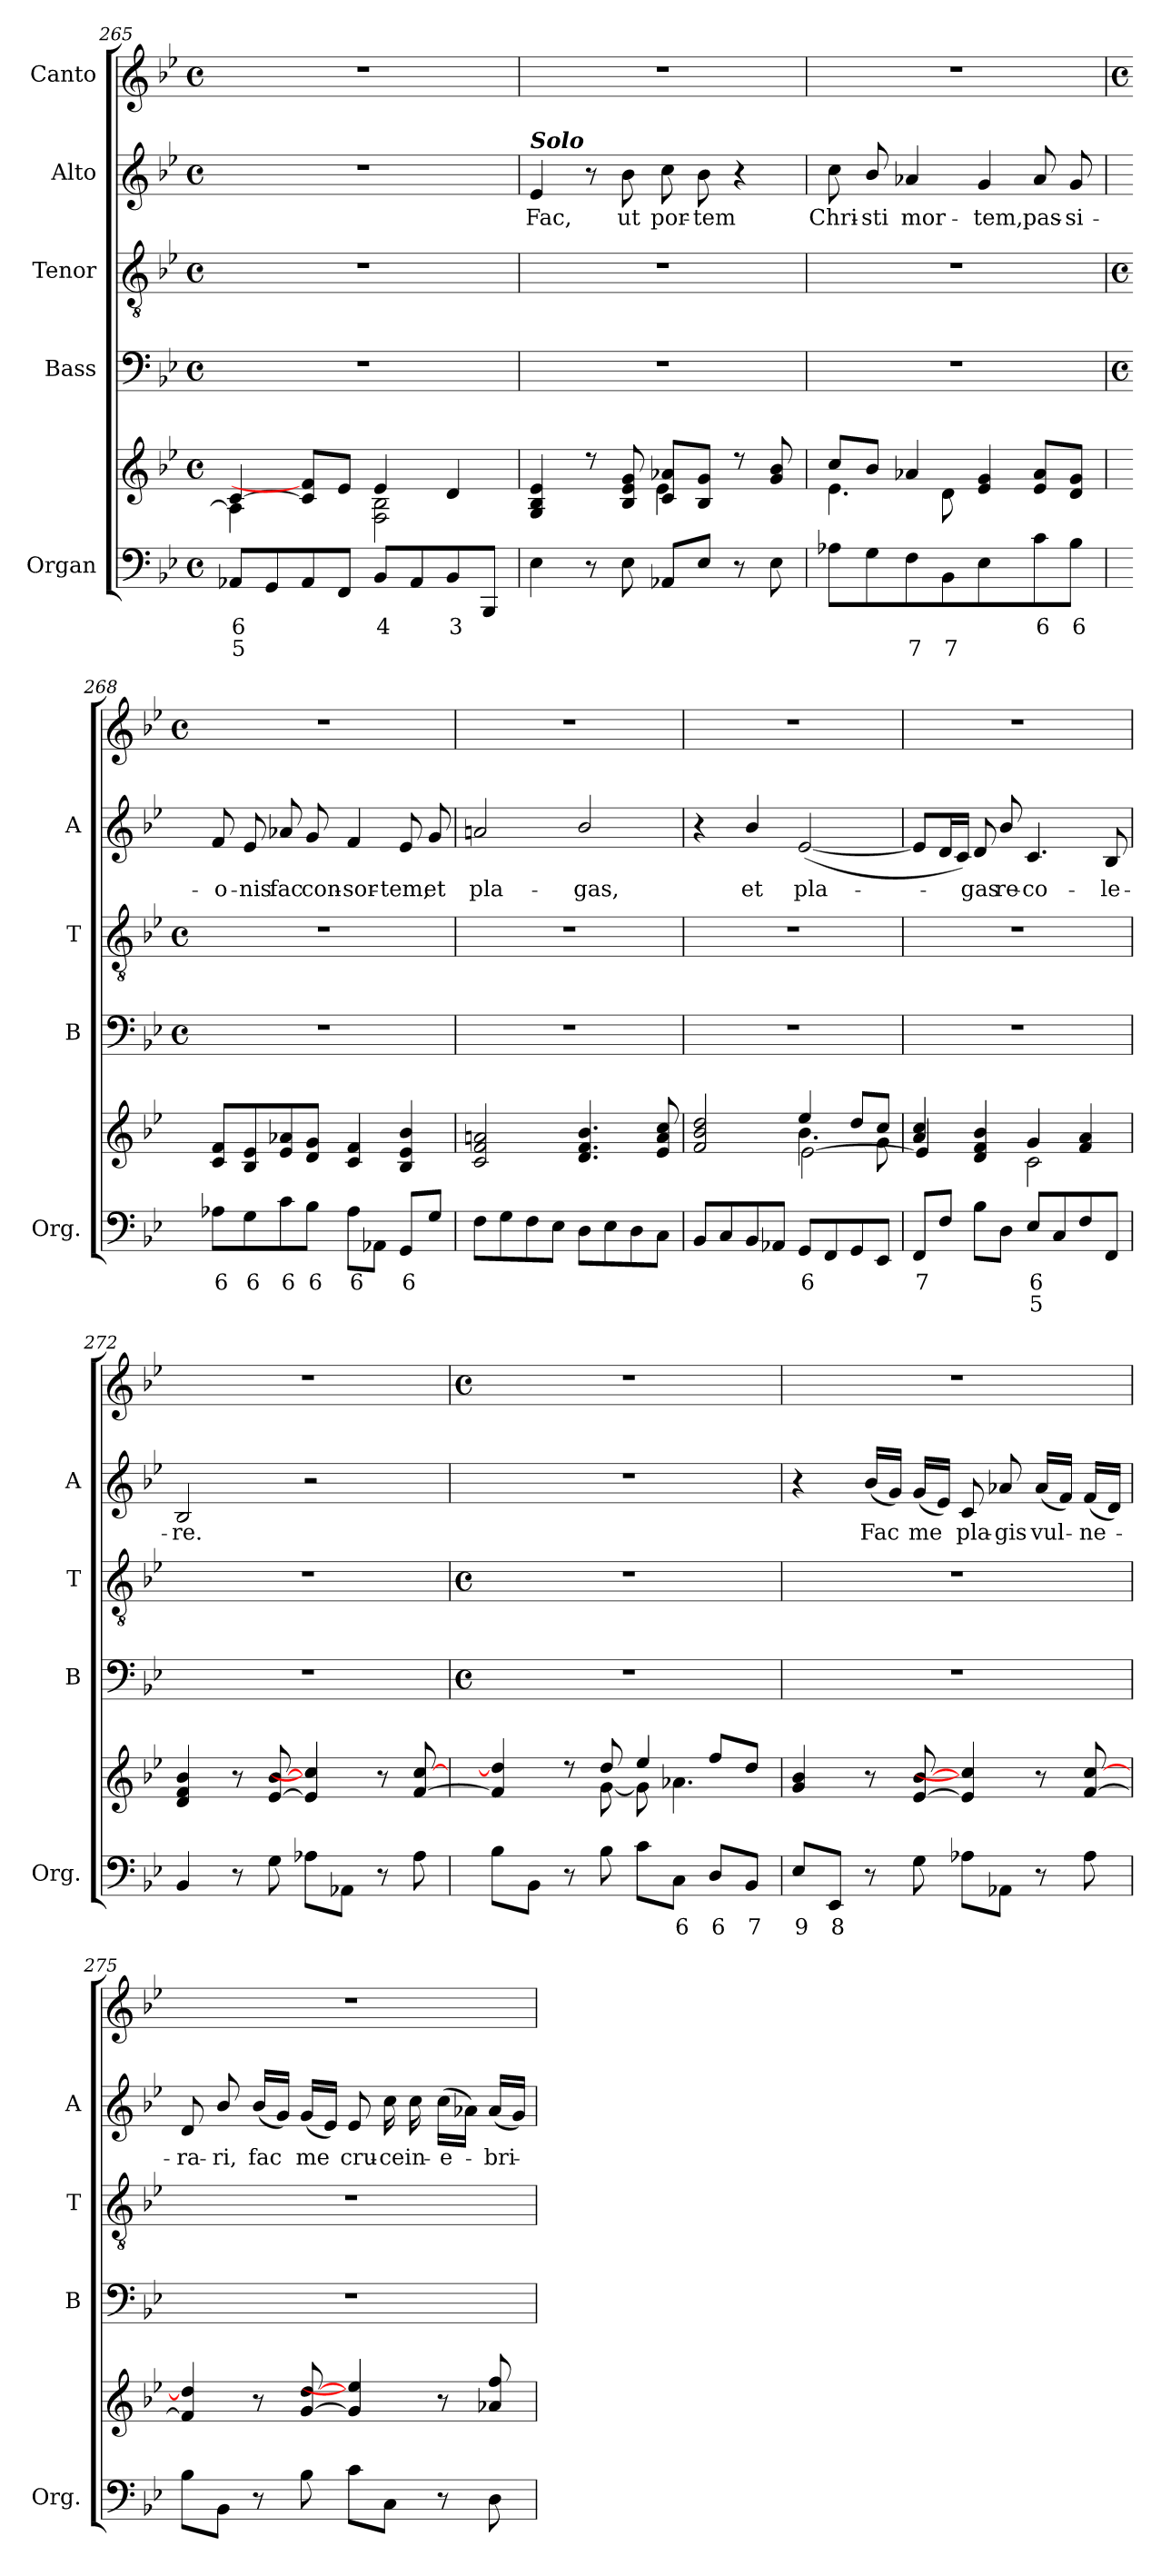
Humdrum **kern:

**kern	**text	**text	**kern	**kern	**kern	**kern	**text	**kern
*part5	*part5	*part5	*part5	*part4	*part3	*part2	*part2	*part1
*staff6	*staff6	*staff6	*staff5	*staff4	*staff3	*staff2	*staff2	*staff1
*I"Organ	*	*	*	*I"Bass	*I"Tenor	*I"Alto	*	*I"Canto
*I'Org.	*	*	*	*I'B	*I'T	*I'A	*	*
*clefF4	*	*	*clefG2	*clefF4	*clefGv2	*clefG2	*	*clefG2
*k[b-e-]	*	*	*k[b-e-]	*k[b-e-]	*k[b-e-]	*k[b-e-]	*	*k[b-e-]
*B-:	*	*	*B-:	*B-:	*B-:	*B-:	*	*B-:
*M4/4	*	*	*M4/4	*M4/4	*M4/4	*M4/4	*	*M4/4
*met(c)	*	*	*met(c)	*met(c)	*met(c)	*met(c)	*	*met(c)
=265	=265	=265	=265	=265	=265	=265	=265	=265
!	!LO:LY:b	!LO:LY:b	!	!	!	!	!	!
*	*	*	*^	*	*	*	*	*
*	*	*	*	*^	*	*	*	*	*
8AA-XL	6	5	[4c/	4A-\]	1ryy	1r	1r	1r	.	1r
8GG	.	.	.	.	.	.	.	.	.	.
8AA-	.	.	8c/] 8f/]L	4ryy	.	.	.	.	.	.
8FFJ	.	.	8e-/J	.	.	.	.	.	.	.
!	!LO:LY:b	!	!	!	!	!	!	!	!	!
8BB-L	4	.	4e-/	2F\ 2B-\	.	.	.	.	.	.
8AA-	.	.	.	.	.	.	.	.	.	.
!	!LO:LY:b	!	!	!	!	!	!	!	!	!
8BB-	3	.	4d/	.	.	.	.	.	.	.
8BBB-J	.	.	.	.	.	.	.	.	.	.
=266	=266	=266	=266	=266	=266	=266	=266	=266	=266	=266
!	!	!	!	!	!	!	!	!LO:TX:a:Bi:t=Solo	!	!
!	!	!	!	!	!	!	!	!	!LO:LY:b	!
4E-	.	.	4G/ 4B-/ 4e-/	2ryy	1ryy	1r	1r	4e-	Fac,	1r
8r	.	.	8r	.	.	.	.	8r	.	.
!	!	!	!	!	!	!	!	!	!LO:LY:b	!
8E-	.	.	8B-/ 8e-/ 8g/	.	.	.	.	8b-	ut	.
!	!	!	!	!	!	!	!	!	!LO:LY:b	!
8AA-XL	.	.	8c/ 8a-X/L	4e-\	.	.	.	8cc	por-	.
!	!	!	!	!	!	!	!	!	!LO:LY:b	!
8E-J	.	.	8B-/ 8g/J	.	.	.	.	8b-	-tem	.
8r	.	.	8r	4ryy	.	.	.	4r	.	.
8E-	.	.	8g/ 8b-/	.	.	.	.	.	.	.
=267	=267	=267	=267	=267	=267	=267	=267	=267	=267	=267
!	!	!	!	!	!	!	!	!	!LO:LY:b	!
8A-XL	.	.	8cc/L	4.e-\	1ryy	1r	1r	8cc	Chri-	1r
!	!	!	!	!	!	!	!	!	!LO:LY:b	!
8G	.	.	8b-/J	.	.	.	.	8b-/	-sti	.
!	!	!LO:LY:b	!	!	!	!	!	!	!LO:LY:b	!
8F	.	7	4a-X/	.	.	.	.	4a-X	mor-	.
!	!	!LO:LY:b	!	!	!	!	!	!	!	!
8BB-	.	7	.	8d\	.	.	.	.	.	.
!	!	!	!	!	!	!	!	!	!LO:LY:b	!
4E-	.	.	4e-/ 4g/	2ryy	.	.	.	4g	-tem,	.
!	!LO:LY:b	!	!	!	!	!	!	!	!LO:LY:b	!
8c	6	.	8e-/ 8a-/L	.	.	.	.	8a-	pas-	.
!	!LO:LY:b	!	!	!	!	!	!	!	!LO:LY:b	!
8B-J	6	.	8d/ 8g/J	.	.	.	.	8g	-si-	.
!!LO:LB:g=z
=268	=268	=268	=268	=268	=268	=268	=268	=268	=268	=268
*	*	*	*	*	*	*M4/4	*M4/4	*	*	*M4/4
*	*	*	*	*	*	*met(c)	*met(c)	*	*	*met(c)
!	!LO:LY:b	!	!	!	!	!	!	!	!LO:LY:b	!
8A-XL	6	.	8c/ 8f/L	1ryy	1ryy	1r	1r	8f	-o-	1r
!	!LO:LY:b	!	!	!	!	!	!	!	!LO:LY:b	!
8G	6	.	8B-/ 8e-/	.	.	.	.	8e-	-nis	.
!	!LO:LY:b	!	!	!	!	!	!	!	!LO:LY:b	!
8c	6	.	8e-/ 8a-X/	.	.	.	.	8a-X	fac	.
!	!LO:LY:b	!	!	!	!	!	!	!	!LO:LY:b	!
8B-J	6	.	8d/ 8g/J	.	.	.	.	8g	con-	.
!	!LO:LY:b	!	!	!	!	!	!	!	!LO:LY:b	!
8A-L	6	.	4c/ 4f/	.	.	.	.	4f	-sor-	.
8AA-XJ	.	.	.	.	.	.	.	.	.	.
!	!LO:LY:b	!	!	!	!	!	!	!	!LO:LY:b	!
8GGL	6	.	4B-/ 4e-/ 4b-/	.	.	.	.	8e-	-tem,	.
!	!	!	!	!	!	!	!	!	!LO:LY:b	!
8GJ	.	.	.	.	.	.	.	8g	et	.
=269	=269	=269	=269	=269	=269	=269	=269	=269	=269	=269
!	!	!	!	!	!	!	!	!	!LO:LY:b	!
8FL	.	.	2c/ 2f/ 2an/	1ryy	1ryy	1r	1r	2an	pla-	1r
8G	.	.	.	.	.	.	.	.	.	.
8F	.	.	.	.	.	.	.	.	.	.
8E-J	.	.	.	.	.	.	.	.	.	.
!	!	!	!	!	!	!	!	!	!LO:LY:b	!
8DL	.	.	4.d/ 4.f/ 4.b-/	.	.	.	.	2b-/	-gas,	.
8E-	.	.	.	.	.	.	.	.	.	.
8D	.	.	.	.	.	.	.	.	.	.
8CJ	.	.	8e-/ 8a/ 8cc/	.	.	.	.	.	.	.
=270	=270	=270	=270	=270	=270	=270	=270	=270	=270	=270
8BB-L	.	.	2f/ 2b-/ 2dd/	2ryy	2ryy	1r	1r	4r	.	1r
8C	.	.	.	.	.	.	.	.	.	.
!	!	!	!	!	!	!	!	!	!LO:LY:b	!
8BB-	.	.	.	.	.	.	.	4b-/	et	.
8AA-XJ	.	.	.	.	.	.	.	.	.	.
!	!LO:LY:b	!	!	!	!	!	!	!	!LO:LY:b	!
8GGL	6	.	4ee-/	4.b-\	[2e-\	.	.	(<[2e-	pla-	.
8FF	.	.	.	.	.	.	.	.	.	.
8GG	.	.	8dd/L	.	.	.	.	.	.	.
8EE-J	.	.	8cc/J	8g\	.	.	.	.	.	.
=271	=271	=271	=271	=271	=271	=271	=271	=271	=271	=271
!	!LO:LY:b	!	!	!	!	!	!	!	!	!
8FFL	7	.	4a/ 4cc/	2ryy	4e-/]	1r	1r	8e-L]	.	1r
8FJ	.	.	.	.	.	.	.	16dL	.	.
.	.	.	.	.	.	.	.	16cJJ)	.	.
!	!	!	!	!	!	!	!	!	!LO:LY:b	!
8B-L	.	.	4d/ 4f/ 4b-/	.	2.ryy	.	.	8d	gas	.
!	!	!	!	!	!	!	!	!	!LO:LY:b	!
8DJ	.	.	.	.	.	.	.	8b-/	re-	.
!	!LO:LY:b	!LO:LY:b	!	!	!	!	!	!	!LO:LY:b	!
8E-L	6	5	4g/	2c\	.	.	.	4.c/	-co-	.
8C	.	.	.	.	.	.	.	.	.	.
8F	.	.	4f/ 4a/	.	.	.	.	.	.	.
!	!	!	!	!	!	!	!	!	!LO:LY:b	!
8FFJ	.	.	.	.	.	.	.	8B-	-le-	.
=272	=272	=272	=272	=272	=272	=272	=272	=272	=272	=272
!	!	!	!	!	!	!	!	!	!LO:LY:b	!
4BB-	.	.	4d/ 4f/ 4b-/	1ryy	1ryy	1r	1r	2B-	-re.	1r
8r	.	.	8r	.	.	.	.	.	.	.
8G	.	.	[8e-/ [8b-/	.	.	.	.	.	.	.
8A-XL	.	.	4e-/] 4cc/]	.	.	.	.	2r	.	.
8AA-XJ	.	.	.	.	.	.	.	.	.	.
8r	.	.	8r	.	.	.	.	.	.	.
8A-	.	.	[8f/ [8cc/	.	.	.	.	.	.	.
!!LO:LB:g=z
=273	=273	=273	=273	=273	=273	=273	=273	=273	=273	=273
*	*	*	*	*	*	*M4/4	*M4/4	*	*	*M4/4
*	*	*	*	*	*	*met(c)	*met(c)	*	*	*met(c)
8B-L	.	.	4f/] 4dd/]	4.ryy	1ryy	1r	1r	1r	.	1r
8BB-J	.	.	.	.	.	.	.	.	.	.
8r	.	.	8r	.	.	.	.	.	.	.
8B-	.	.	8dd/	[8g\	.	.	.	.	.	.
8cL	.	.	4ee-/	8g\]	.	.	.	.	.	.
!	!LO:LY:b	!	!	!	!	!	!	!	!	!
8CJ	6	.	.	4.a-X\	.	.	.	.	.	.
!	!LO:LY:b	!	!	!	!	!	!	!	!	!
8DL	6	.	8ff/L	.	.	.	.	.	.	.
!	!LO:LY:b	!	!	!	!	!	!	!	!	!
8BB-J	7	.	8dd/J	.	.	.	.	.	.	.
=274	=274	=274	=274	=274	=274	=274	=274	=274	=274	=274
!	!LO:LY:b	!	!	!	!	!	!	!	!	!
8E-L	9	.	4g/ 4b-/	1ryy	1ryy	1r	1r	4r	.	1r
!	!LO:LY:b	!	!	!	!	!	!	!	!	!
8EE-J	8	.	.	.	.	.	.	.	.	.
!	!	!	!	!	!	!	!	!	!LO:LY:b	!
8r	.	.	8r	.	.	.	.	(<16b-LL	Fac	.
.	.	.	.	.	.	.	.	16gJJ)	.	.
!	!	!	!	!	!	!	!	!	!LO:LY:b	!
8G	.	.	[8e-/ [8b-/	.	.	.	.	(<16gLL	me	.
.	.	.	.	.	.	.	.	16e-JJ)	.	.
!	!	!	!	!	!	!	!	!	!LO:LY:b	!
8A-XL	.	.	4e-/] 4cc/]	.	.	.	.	8c	pla-	.
!	!	!	!	!	!	!	!	!	!LO:LY:b	!
8AA-XJ	.	.	.	.	.	.	.	8a-X	-gis	.
!	!	!	!	!	!	!	!	!	!LO:LY:b	!
8r	.	.	8r	.	.	.	.	(<16a-LL	vul-	.
.	.	.	.	.	.	.	.	16fJJ)	.	.
!	!	!	!	!	!	!	!	!	!LO:LY:b	!
8A-	.	.	[8f/ [8cc/	.	.	.	.	(<16fLL	ne-	.
.	.	.	.	.	.	.	.	16dJJ)	.	.
=275	=275	=275	=275	=275	=275	=275	=275	=275	=275	=275
!	!	!	!	!	!	!	!	!	!LO:LY:b	!
8B-L	.	.	4f/] 4dd/]	1ryy	1ryy	1r	1r	8d	ra-	1r
!	!	!	!	!	!	!	!	!	!LO:LY:b	!
8BB-J	.	.	.	.	.	.	.	8b-/	-ri,	.
!	!	!	!	!	!	!	!	!	!LO:LY:b	!
8r	.	.	8r	.	.	.	.	(<16b-LL	fac	.
.	.	.	.	.	.	.	.	16gJJ)	.	.
!	!	!	!	!	!	!	!	!	!LO:LY:b	!
8B-	.	.	[8g/ [8dd/	.	.	.	.	(<16gLL	me	.
.	.	.	.	.	.	.	.	16e-JJ)	.	.
!	!	!	!	!	!	!	!	!	!LO:LY:b	!
8cL	.	.	4g/] 4ee-/]	.	.	.	.	8e-	cru-	.
!	!	!	!	!	!	!	!	!	!LO:LY:b	!
8CJ	.	.	.	.	.	.	.	16cc	-ce	.
!	!	!	!	!	!	!	!	!	!LO:LY:b	!
.	.	.	.	.	.	.	.	16cc	in-	.
!	!	!	!	!	!	!	!	!	!LO:LY:b	!
8r	.	.	8r	.	.	.	.	(>16ccLL	-e-	.
.	.	.	.	.	.	.	.	16a-XJJ)	.	.
!	!	!	!	!	!	!	!	!	!LO:LY:b	!
8D	.	.	8a-X/ 8ff/	.	.	.	.	(<16a-LL	bri-	.
.	.	.	.	.	.	.	.	16gJJ)	.	.
*	*	*	*v	*v	*v	*	*	*	*	*
=	=	=	=	=	=	=	=	=
*-	*-	*-	*-	*-	*-	*-	*-	*-
